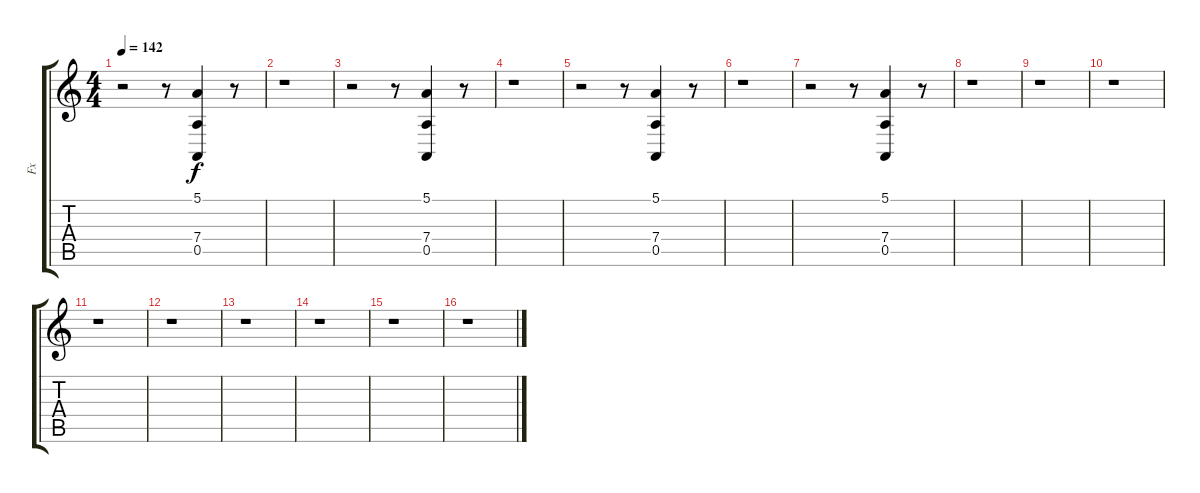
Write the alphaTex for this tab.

\track ("Fx" "Fx") {instrument pad2warm}
\staff {score tabs}
\tuning (E4 B3 G3 D3 A2 E2) {hide}
\ts (4 4)
\tempo 142
\clef g2
\ks c
r.2{dy f} r.8 (5.1 7.4 0.5).4{volume 11 instrument fx8scifi} r.8 |
r.1 |
r.2 r.8 (5.1 7.4 0.5).4{volume 11 instrument fx8scifi} r.8 |
r.1 |
r.2 r.8 (5.1 7.4 0.5).4{volume 11 instrument fx8scifi} r.8 |
r.1 |
r.2 r.8 (5.1 7.4 0.5).4{volume 11 instrument fx8scifi} r.8 |
r.1 |
r.1 |
r.1 |
r.1 |
r.1 |
r.1 |
r.1 |
r.1 |
r.1
